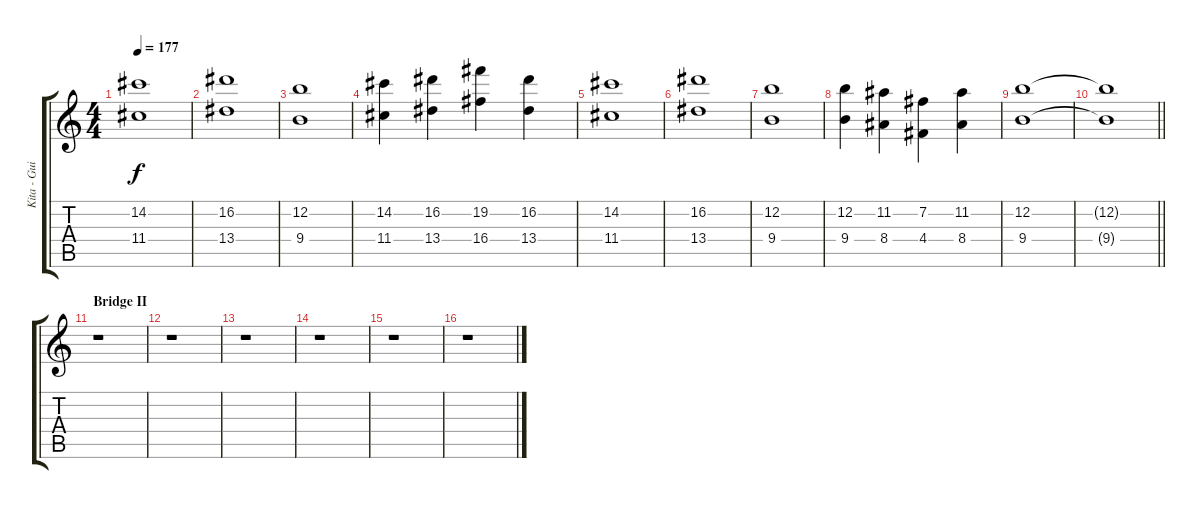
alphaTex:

\track ("Kita - Guitar" "Kita - Gui") {instrument acousticguitarnylon}
\staff {score tabs}
\tuning (E4 B3 G3 D3 A2 E2) {hide}
\ts (4 4)
\tempo 177
\clef g2
\ks c
(14.2 11.4).1{dy f} |
(16.2 13.4).1 |
(12.2 9.4).1 |
(14.2 11.4).4 (16.2 13.4).4 (19.2 16.4).4 (16.2 13.4).4 |
(14.2 11.4).1 |
(16.2 13.4).1 |
(12.2 9.4).1 |
(12.2 9.4).4 (11.2 8.4).4 (7.2 4.4).4 (11.2 8.4).4 |
(12.2 9.4).1{volume 0} |
\barLineRight lightlight
(12.2{t} 9.4{t}).1 |
\section ("" "Bridge II")
r.1 |
r.1 |
r.1 |
r.1 |
r.1 |
r.1
